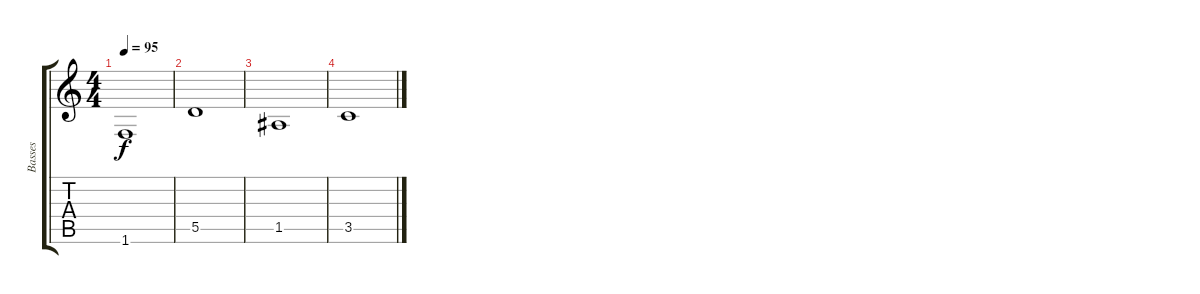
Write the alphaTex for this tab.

\track ("Basses" "Basses") {instrument contrabass}
\staff {score tabs}
\tuning (E4 B3 G3 D3 A2 E2) {hide}
\ts (4 4)
\tempo 95
\clef g2
\ks c
1.6.1{dy f} |
5.5.1 |
1.5.1 |
3.5.1
